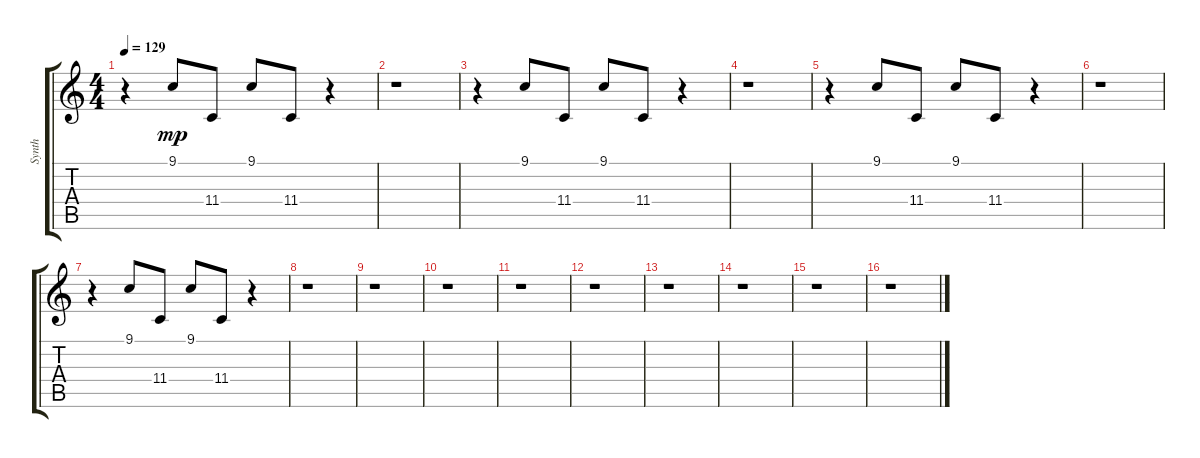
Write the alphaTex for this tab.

\track ("Synth" "Synth") {instrument lead2sawtooth}
\staff {score tabs}
\tuning (Eb4 Bb3 Gb3 Db3 Ab2 Eb2) {hide}
\ts (4 4)
\tempo 129
\clef g2
\ks c
r.4{dy mp} 9.1.8{balance 8} 11.4.8 9.1.8 11.4.8 r.4 |
r.1 |
r.4 9.1.8 11.4.8 9.1.8 11.4.8 r.4 |
r.1 |
r.4 9.1.8 11.4.8 9.1.8 11.4.8 r.4 |
r.1 |
r.4 9.1.8 11.4.8 9.1.8 11.4.8 r.4 |
r.1 |
r.1 |
r.1 |
r.1 |
r.1 |
r.1 |
r.1 |
r.1 |
r.1
